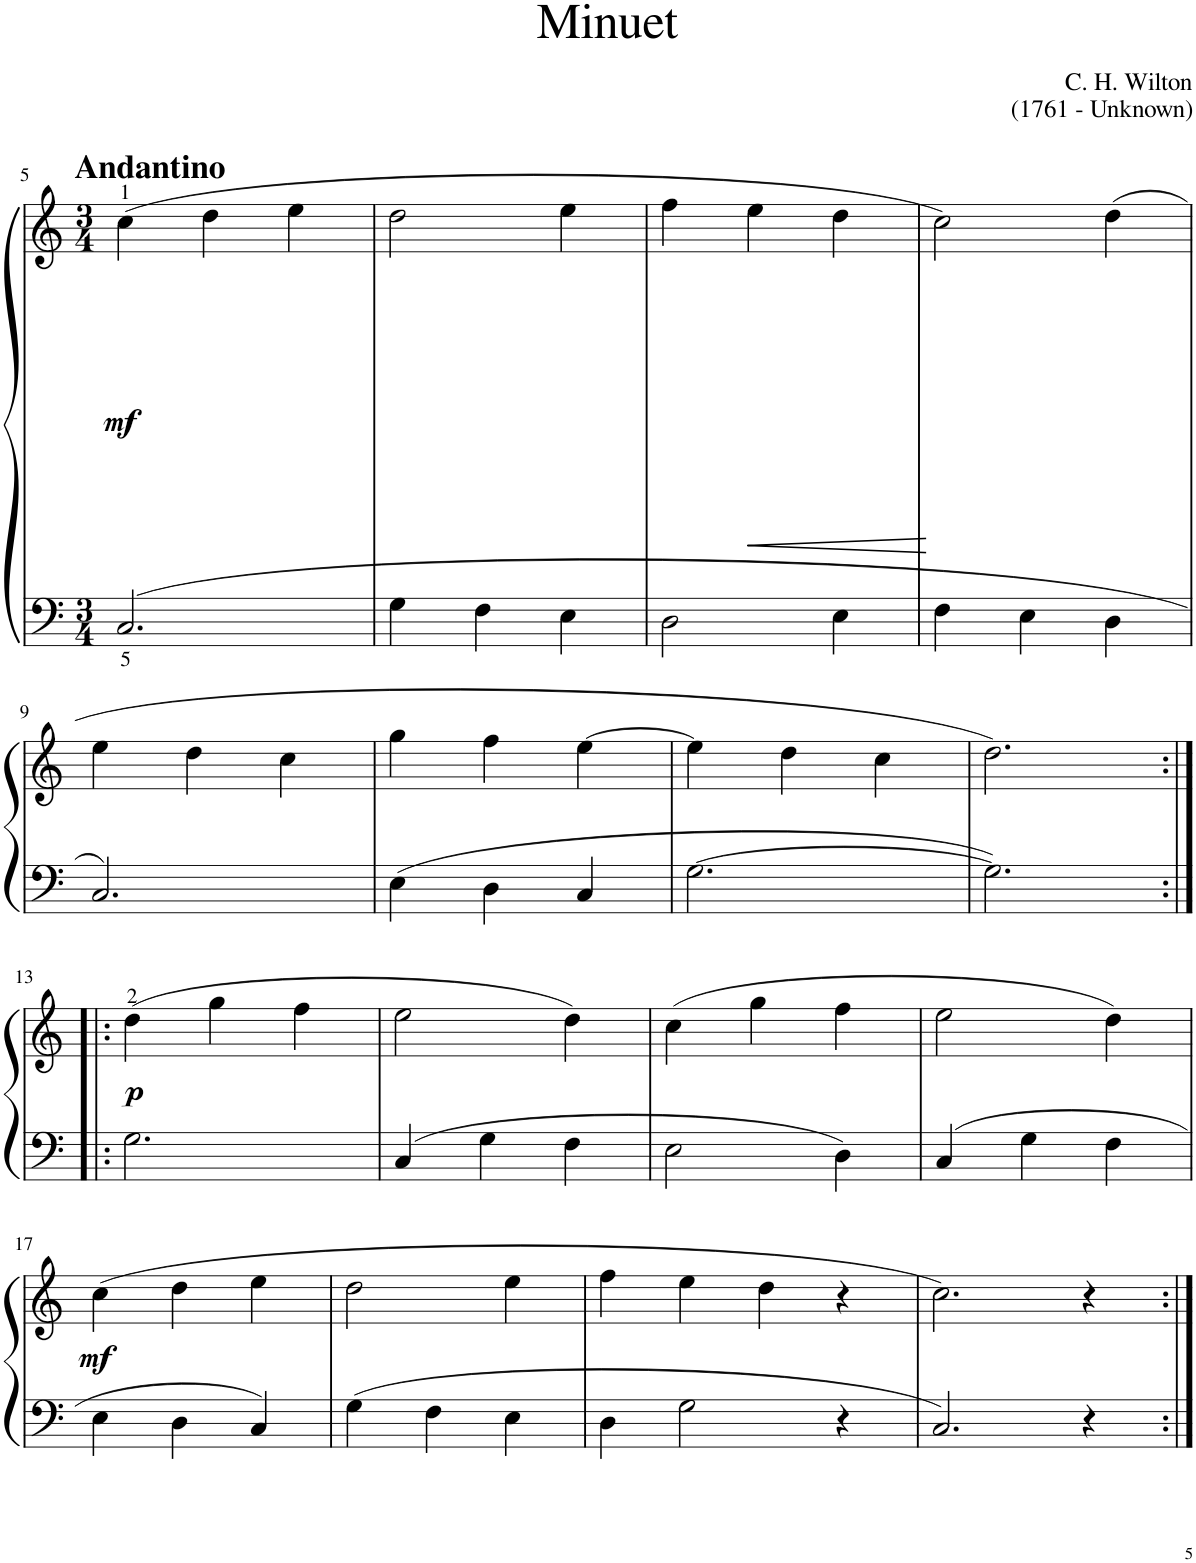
**kern	**kern	**dynam
*part1	*part1	*part1
*staff2	*staff1	*staff1/2
*I"Piano	*	*
*I'Pno	*	*
!!LO:PB:g=z
*clefF4	*clefG2	*
*k[]	*k[]	*
*M3/4	*M3/4	*
=5	=5	=5
!	!LO:TX:a:B:t=Andantino	!
!	!	!LO:DY:b
2.C/	(4cc\	mf
.	4dd\	.
.	4ee\	.
=6	=6	=6
4G\	2dd\	.
4F\	.	.
4E\	4ee\	.
=7	=7	=7
2D\	4ff\	.
!	!	!LO:HP:b
.	4ee\	<
4E\	4dd\	.
.	.	[
=8	=8	=8
4F\	2cc\)	.
4E\	.	.
4D\	(4dd\	.
!!LO:LB:g=z
=9	=9	=9
2.C/	4ee\	.
.	4dd\	.
.	4cc\	.
=10	=10	=10
4E\	4gg\	.
4D\	4ff\	.
4C/	[4ee\	.
=11	=11	=11
[2.G\	4ee\]	.
.	4dd\	.
.	4cc\	.
=12	=12	=12
2.G\]	2.dd\)	.
!!LO:LB:g=z
=13:|!|:	=13:|!|:	=13:|!|:
!	!	!LO:DY:b
2.G\	(4dd\	p
.	4gg\	.
.	4ff\	.
=14	=14	=14
4C/	2ee\	.
4G\	.	.
4F\	4dd\)	.
=15	=15	=15
2E\	(4cc\	.
.	4gg\	.
4D\	4ff\	.
=16	=16	=16
4C/	2ee\	.
4G\	.	.
4F\	4dd\)	.
!!LO:LB:g=z
=17	=17	=17
!	!	!LO:DY:b
4E\	(4cc\	mf
4D\	4dd\	.
4C/	4ee\	.
=18	=18	=18
4G\	2dd\	.
4F\	.	.
4E\	4ee\	.
=19	=19	=19
4D\	4ff\	.
2G\	4ee\	.
.	4dd\	.
4r	4r	.
=20	=20	=20
2.C/	2.cc\)	.
4r	4r	.
=:|!	=:|!	=:|!
*-	*-	*-
